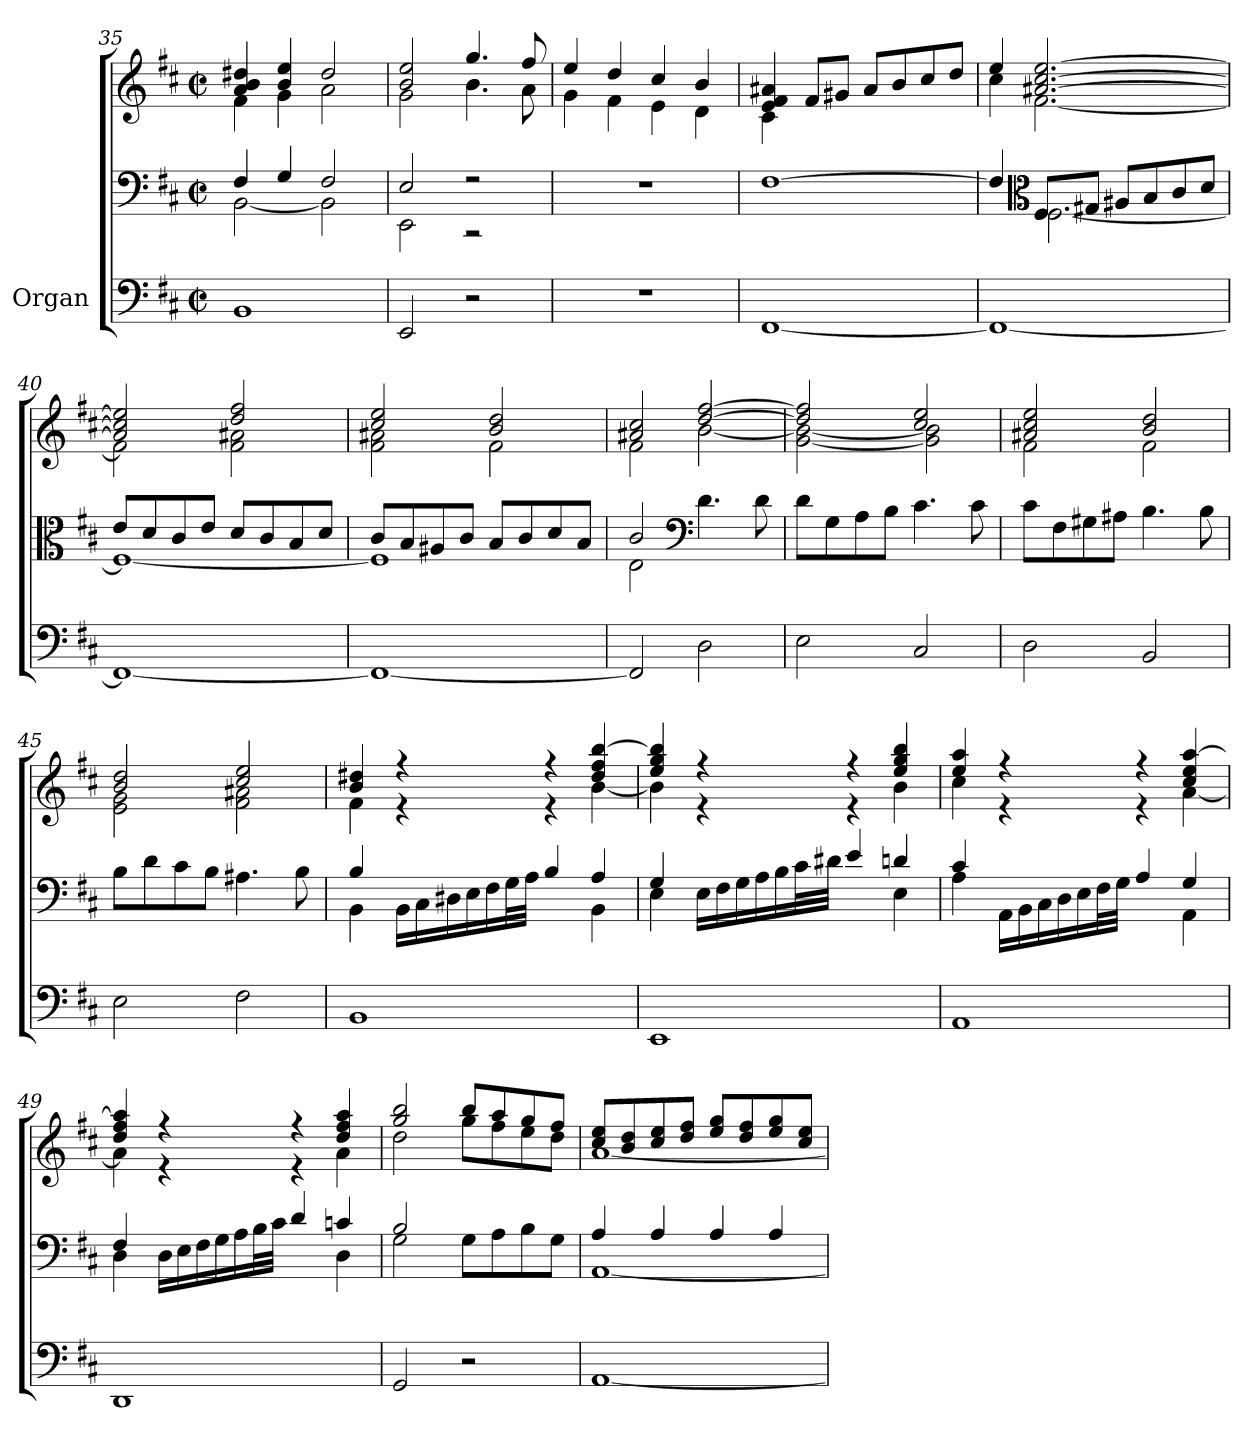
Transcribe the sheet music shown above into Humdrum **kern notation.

**kern	**kern	**kern
*part1	*part1	*part1
*staff3	*staff2	*staff1
*I"Organ	*	*
*clefF4	*clefF4	*clefG2
*k[f#c#]	*k[f#c#]	*k[f#c#]
*M4/4	*M4/4	*M4/4
*met(c|)	*met(c|)	*met(c|)
=35	=35	=35
*	*^	*^
1BB	4F#/	[2BB\	4a/ 4b/ 4dd#X/	4f#\
.	4G/	.	4b/ 4ee/	4g\
.	2F#/	2BB\]	2dd#/	2a\
=36	=36	=36	=36	=36
2EE/	2E/	2EE\	2b/ 2ee/	2g\
2r	2r	2r	4.gg/	4.b\
.	.	.	8ff#/	8a\
*	*v	*v	*	*
=37	=37	=37	=37
1r	1r	4ee/	4g\
.	.	4dd/	4f#\
.	.	4cc#/	4e\
.	.	4b/	4d\
!!LO:LB:g=z	!!
=38	=38	=38	=38
[1FF#	[1F#	4e/ 4f#/ 4a#X/	4c#\
.	.	8f#/L	4ryy
.	.	8g#X/J	.
.	.	8a#/L	2ryy
.	.	8b/	.
.	.	8cc#/	.
.	.	8dd/J	.
=39	=39	=39	=39
*	*^	*	*
1FF#_	4F#/]	4ryy	4ee/	4cc#\
*	*clefC3	*	*	*
.	8F#/L	[2.F#\	[2.a#X/ [2.cc#/ [2.ee/	[2.f#\
.	8G#X/J	.	.	.
.	8A#X/L	.	.	.
.	8B/	.	.	.
.	8c#/	.	.	.
.	8d/J	.	.	.
=40	=40	=40	=40	=40
1FF#_	8e/L	1F#_	2a#/] 2cc#/] 2ee/]	2f#\]
.	8d/	.	.	.
.	8c#/	.	.	.
.	8e/J	.	.	.
.	8d/L	.	2dd/ 2ff#/	2f#\ 2a#X\
.	8c#/	.	.	.
.	8B/	.	.	.
.	8d/J	.	.	.
=41	=41	=41	=41	=41
1FF#_	8c#/L	1F#]	2cc#/ 2ee/	2f#\ 2a#X\
.	8B/	.	.	.
.	8A#X/	.	.	.
.	8c#/J	.	.	.
.	8B/L	.	2b/ 2dd/	2f#\
.	8c#/	.	.	.
.	8d/	.	.	.
.	8B/J	.	.	.
=42	=42	=42	=42	=42
2FF#/]	2c#/	2E\	2a#X/ 2cc#/	2f#\
*	*clefF4	*	*	*
2D\	4.d\	2ryy	[2dd/ [2ff#/	[2b\
.	8d\	.	.	.
*	*v	*v	*	*
!!LO:LB:g=z	!!
=43	=43	=43	=43
2E\	8d\L	2dd/] 2ff#/]	[2g\ 2b\_
.	8G\	.	.
.	8A\	.	.
.	8B\J	.	.
2C#/	4.c#\	2cc#/ 2ee/	2g\] 2b\]
.	8c#\	.	.
=44	=44	=44	=44
2D\	8c#\L	2a#X/ 2cc#/ 2ee/	2f#\
.	8F#\	.	.
.	8G#X\	.	.
.	8A#X\J	.	.
2BB/	4.B\	2b/ 2dd/	2f#\
.	8B\	.	.
=45	=45	=45	=45
2E\	8B\L	2b/ 2dd/	2e\ 2g\
.	8d\	.	.
.	8c#\	.	.
.	8B\J	.	.
2F#\	4.A#X\	2cc#/ 2ee/	2f#\ 2a#X\
.	8B\	.	.
=46	=46	=46	=46
*	*^	*	*
1BB	4B/	4BB\	4b/ 4dd#X/	4f#\
*	*Xtuplet	*	*	*
.	24BB\LL	4ryy	4r	4r
.	24C#\	.	.	.
.	24D#X\	.	.	.
.	24E\	.	.	.
.	24F#\	.	.	.
.	48G\L	.	.	.
.	48A\JJJ	.	.	.
.	4B/	4ryy	4r	4r
.	4A/	4BB\	4dd#/ 4ff#/ [4bb/	[4b\
=47	=47	=47	=47	=47
1EE	4G/	4E\	4ee/ 4gg/ 4bb/]	4b\]
.	24E\LL	4ryy	4r	4r
.	24F#\	.	.	.
.	24G\	.	.	.
.	24A\	.	.	.
.	24B\	.	.	.
.	48c#\L	.	.	.
.	48d#X\JJJ	.	.	.
.	4e/	4ryy	4r	4r
.	4dn/	4E\	4ee/ 4gg/ 4bb/	4b\
!!LO:LB:g=z	!!
=48	=48	=48	=48	=48
1AA	4c#/	4A\	4ee/ 4aa/	4cc#\
.	24AA\LL	4ryy	4r	4r
.	24BB\	.	.	.
.	24C#\	.	.	.
.	24D\	.	.	.
.	24E\	.	.	.
.	48F#\L	.	.	.
.	48G\JJJ	.	.	.
.	4A/	4ryy	4r	4r
.	4G/	4AA\	4cc#/ 4ee/ [4aa/	[4a\
=49	=49	=49	=49	=49
1DD	4F#/	4D\	4dd/ 4ff#/ 4aa/]	4a\]
.	24D\LL	4ryy	4r	4r
.	24E\	.	.	.
.	24F#\	.	.	.
.	24G\	.	.	.
.	24A\	.	.	.
.	48B\L	.	.	.
.	48c#\JJJ	.	.	.
.	4d/	4ryy	4r	4r
.	4cn/	4D\	4dd/ 4ff#/ 4aa/	4a\
=50	=50	=50	=50	=50
2GG/	2B/	2G\	2gg/ 2bb/	2dd\
2r	2ryy	8G\L	8bb/L	8gg\L
.	.	8A\	8aa/	8ff#\
.	.	8B\	8gg/	8ee\
.	.	8G\J	8ff#/J	8dd\J
=51	=51	=51	=51	=51
[1AA	4A/	[1AA	8cc#/ 8ee/L	[1a
.	.	.	8b/ 8dd/	.
.	4A/	.	8cc#/ 8ee/	.
.	.	.	8dd/ 8ff#/J	.
.	4A/	.	8ee/ 8gg/L	.
.	.	.	8dd/ 8ff#/	.
.	4A/	.	8ee/ 8gg/	.
.	.	.	8cc#/ 8ee/J	.
*	*v	*v	*	*
*	*	*v	*v
=	=	=
*-	*-	*-
